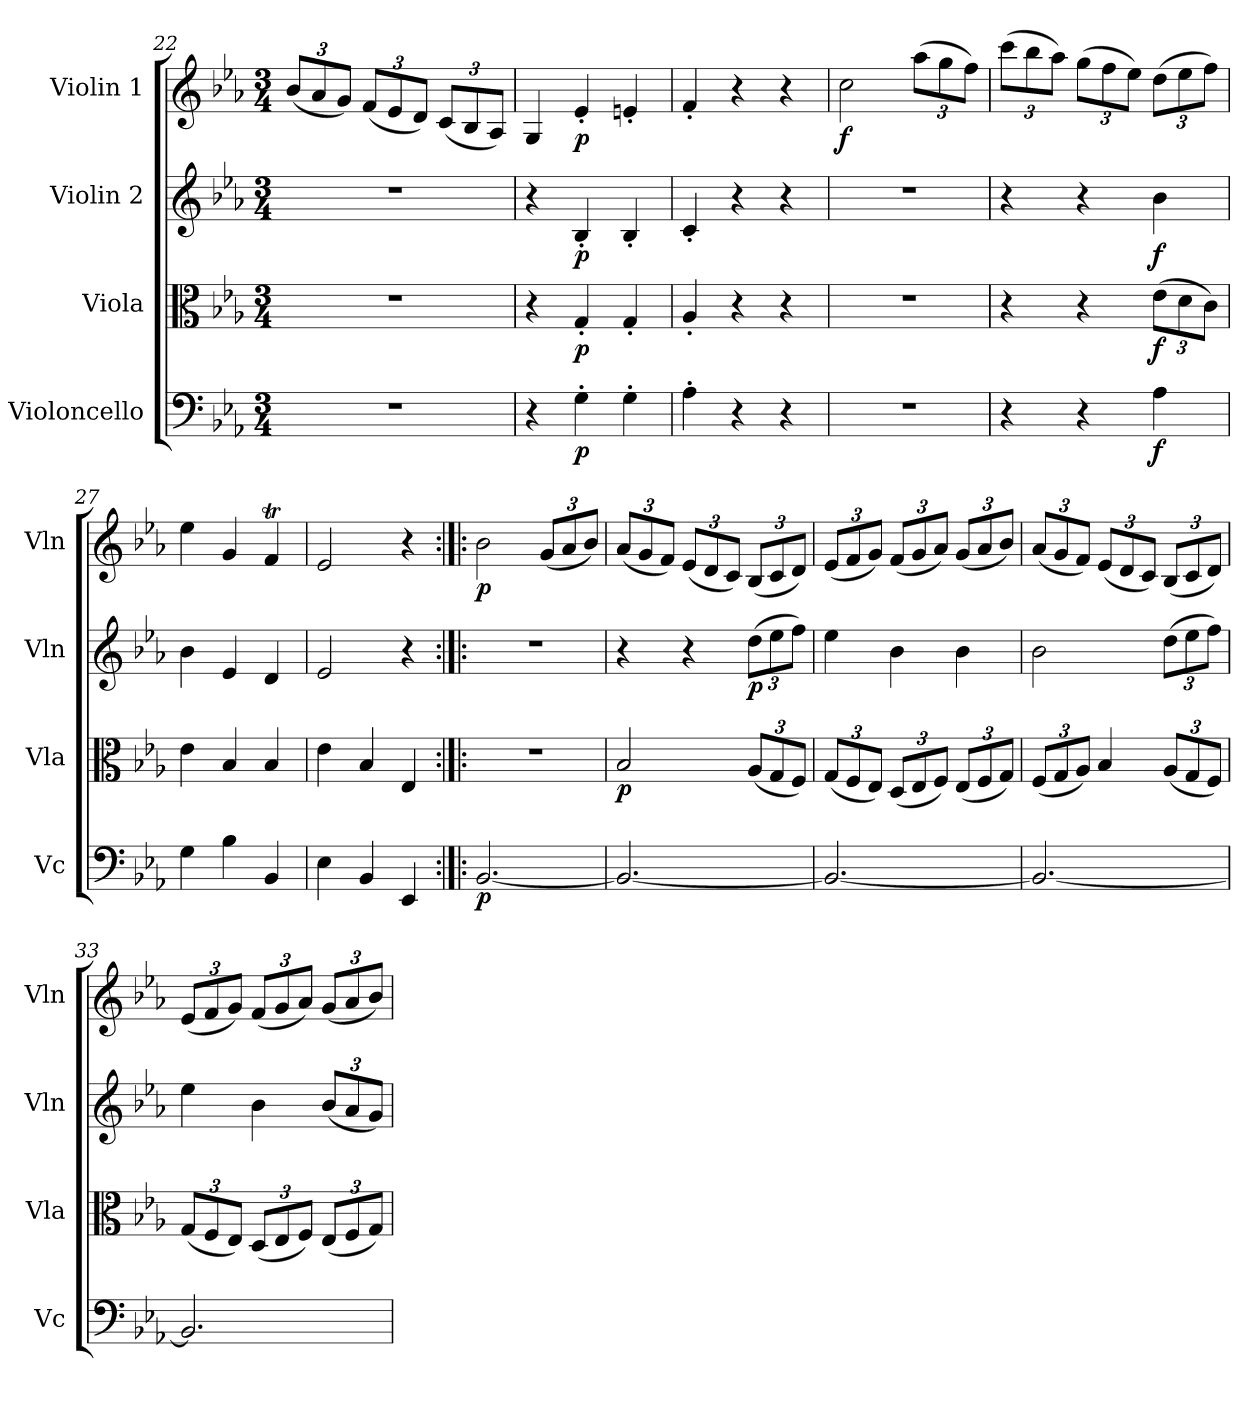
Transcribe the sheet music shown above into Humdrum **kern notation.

**kern	**dynam	**kern	**dynam	**kern	**dynam	**kern	**dynam
*part4	*part4	*part3	*part3	*part2	*part2	*part1	*part1
*staff4	*staff4	*staff3	*staff3	*staff2	*staff2	*staff1	*staff1
*I"Violoncello	*	*I"Viola	*	*I"Violin 2	*	*I"Violin 1	*
*I'Vc	*	*I'Vla	*	*I'Vln	*	*I'Vln	*
*clefF4	*	*clefC3	*	*clefG2	*	*clefG2	*
*k[b-e-a-]	*	*k[b-e-a-]	*	*k[b-e-a-]	*	*k[b-e-a-]	*
*M3/4	*	*M3/4	*	*M3/4	*	*M3/4	*
*	*	*	*	*	*	*Xbrackettup	*
=22	=22	=22	=22	=22	=22	=22	=22
2.r	.	2.r	.	2.r	.	(12b-/L	.
.	.	.	.	.	.	12a-/	.
.	.	.	.	.	.	12g/J)	.
.	.	.	.	.	.	(12f/L	.
.	.	.	.	.	.	12e-/	.
.	.	.	.	.	.	12d/J)	.
.	.	.	.	.	.	(12c/L	.
.	.	.	.	.	.	12B-/	.
.	.	.	.	.	.	12A-/J)	.
=23	=23	=23	=23	=23	=23	=23	=23
4r	.	4r	.	4r	.	4G/	.
!	!LO:DY:b	!	!LO:DY:b	!	!LO:DY:b	!	!LO:DY:b
4G'\	p	4G'/	p	4B-'/	p	4e-'/	p
4G'\	.	4G'/	.	4B-'/	.	4en'/	.
=24	=24	=24	=24	=24	=24	=24	=24
4A-'\	.	4A-'/	.	4c'/	.	4f'/	.
4r	.	4r	.	4r	.	4r	.
4r	.	4r	.	4r	.	4r	.
=25	=25	=25	=25	=25	=25	=25	=25
!	!	!	!	!	!	!	!LO:DY:b
2.r	.	2.r	.	2.r	.	2cc\	f
.	.	.	.	.	.	(12aa-\L	.
.	.	.	.	.	.	12gg\	.
.	.	.	.	.	.	12ff\J)	.
=26	=26	=26	=26	=26	=26	=26	=26
4r	.	4r	.	4r	.	(12ccc\L	.
.	.	.	.	.	.	12bb-\	.
.	.	.	.	.	.	12aa-\J)	.
4r	.	4r	.	4r	.	(12gg\L	.
.	.	.	.	.	.	12ff\	.
.	.	.	.	.	.	12ee-\J)	.
*	*	*Xbrackettup	*	*	*	*	*
!	!LO:DY:b	!	!LO:DY:b	!	!LO:DY:b	!	!
4A-\	f	(12e-\L	f	4b-\	f	(12dd\L	.
.	.	12d\	.	.	.	12ee-\	.
.	.	12c\J)	.	.	.	12ff\J)	.
!!LO:PB:g=z
=27	=27	=27	=27	=27	=27	=27	=27
4G\	.	4e-\	.	4b-\	.	4ee-\	.
4B-\	.	4B-/	.	4e-/	.	4g/	.
4BB-/	.	4B-/	.	4d/	.	4fT/	.
=28	=28	=28	=28	=28	=28	=28	=28
4E-\	.	4e-\	.	2e-/	.	2e-/	.
4BB-/	.	4B-/	.	.	.	.	.
4EE-/	.	4E-/	.	4r	.	4r	.
=29:|!|:	=29:|!|:	=29:|!|:	=29:|!|:	=29:|!|:	=29:|!|:	=29:|!|:	=29:|!|:
!	!LO:DY:b	!	!	!	!	!	!LO:DY:b
[2.BB-/	p	2.r	.	2.r	.	2b-\	p
.	.	.	.	.	.	(12g/L	.
.	.	.	.	.	.	12a-/	.
.	.	.	.	.	.	12b-/J)	.
=30	=30	=30	=30	=30	=30	=30	=30
!	!	!	!LO:DY:b	!	!	!	!
2.BB-/_	.	2B-/	p	4r	.	(12a-/L	.
.	.	.	.	.	.	12g/	.
.	.	.	.	.	.	12f/J)	.
.	.	.	.	4r	.	(12e-/L	.
.	.	.	.	.	.	12d/	.
.	.	.	.	.	.	12c/J)	.
*	*	*	*	*Xbrackettup	*	*	*
!	!	!	!	!	!LO:DY:b	!	!
.	.	(12A-/L	.	(12dd\L	p	(12B-/L	.
.	.	12G/	.	12ee-\	.	12c/	.
.	.	12F/J)	.	12ff\J)	.	12d/J)	.
=31	=31	=31	=31	=31	=31	=31	=31
2.BB-/_	.	(12G/L	.	4ee-\	.	(12e-/L	.
.	.	12F/	.	.	.	12f/	.
.	.	12E-/J)	.	.	.	12g/J)	.
.	.	(12D/L	.	4b-\	.	(12f/L	.
.	.	12E-/	.	.	.	12g/	.
.	.	12F/J)	.	.	.	12a-/J)	.
.	.	(12E-/L	.	4b-\	.	(12g/L	.
.	.	12F/	.	.	.	12a-/	.
.	.	12G/J)	.	.	.	12b-/J)	.
!!LO:LB:g=z
=32	=32	=32	=32	=32	=32	=32	=32
2.BB-/_	.	(12F/L	.	2b-\	.	(12a-/L	.
.	.	12G/	.	.	.	12g/	.
.	.	12A-/J)	.	.	.	12f/J)	.
.	.	4B-/	.	.	.	(12e-/L	.
.	.	.	.	.	.	12d/	.
.	.	.	.	.	.	12c/J)	.
.	.	(12A-/L	.	(12dd\L	.	(12B-/L	.
.	.	12G/	.	12ee-\	.	12c/	.
.	.	12F/J)	.	12ff\J)	.	12d/J)	.
=33	=33	=33	=33	=33	=33	=33	=33
2.BB-/]	.	(12G/L	.	4ee-\	.	(12e-/L	.
.	.	12F/	.	.	.	12f/	.
.	.	12E-/J)	.	.	.	12g/J)	.
.	.	(12D/L	.	4b-\	.	(12f/L	.
.	.	12E-/	.	.	.	12g/	.
.	.	12F/J)	.	.	.	12a-/J)	.
.	.	(12E-/L	.	(12b-/L	.	(12g/L	.
.	.	12F/	.	12a-/	.	12a-/	.
.	.	12G/J)	.	12g/J)	.	12b-/J)	.
=	=	=	=	=	=	=	=
*-	*-	*-	*-	*-	*-	*-	*-
